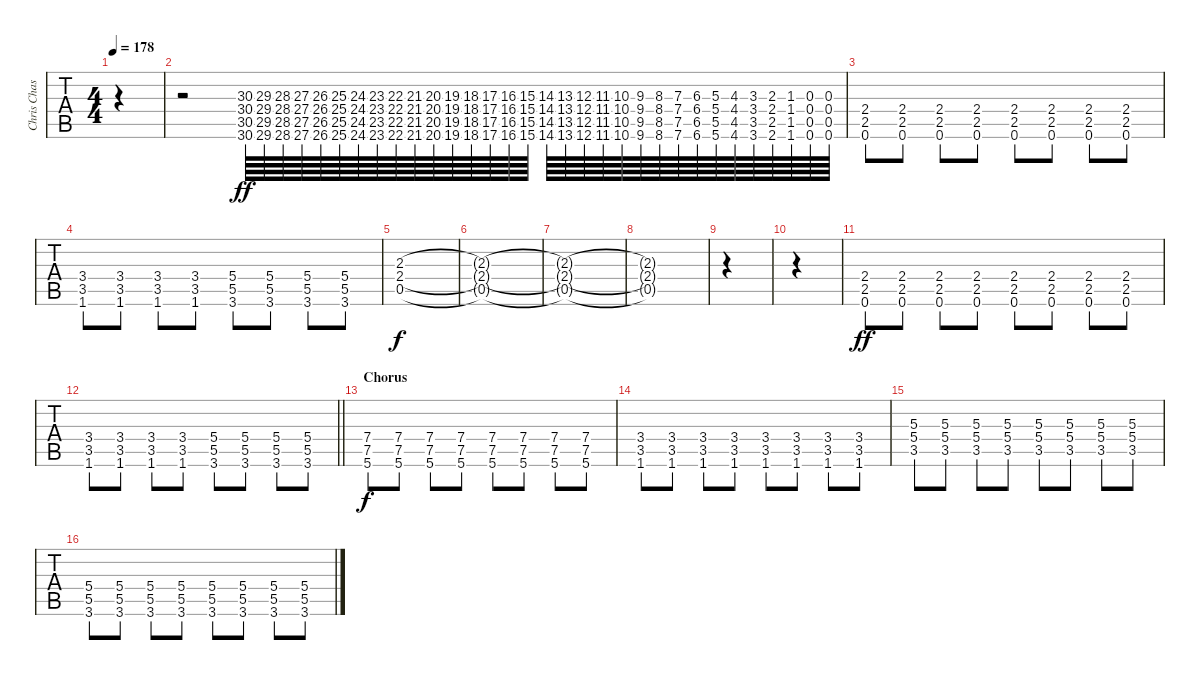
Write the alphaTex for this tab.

\track ("Chris Chasse - Guitar One" "Chris Chas") {instrument distortionguitar}
\staff {tabs}
\tuning (Eb4 Bb3 Gb3 Db3 Ab2 Eb2) {hide}
\ts (4 4)
\tempo 178
\clef g2
\ks c
|
r.2 (30.3 30.4 30.5 30.6).64{dy ff} (29.3 29.4 29.5 29.6).64 (28.3 28.4 28.5 28.6).64 (27.3 27.4 27.5 27.6).64 (26.3 26.4 26.5 26.6).64 (25.3 25.4 25.5 25.6).64 (24.3 24.4 24.5 24.6).64 (23.3 23.4 23.5 23.6).64 (22.3 22.4 22.5 22.6).64 (21.3 21.4 21.5 21.6).64 (20.3 20.4 20.5 20.6).64 (19.3 19.4 19.5 19.6).64 (18.3 18.4 18.5 18.6).64 (17.3 17.4 17.5 17.6).64 (16.3 16.4 16.5 16.6).64 (15.3 15.4 15.5 15.6).64 (14.3 14.4 14.5 14.6).64 (13.3 13.4 13.5 13.6).64 (12.3 12.4 12.5 12.6).64 (11.3 11.4 11.5 11.6).64 (10.3 10.4 10.5 10.6).64 (9.3 9.4 9.5 9.6).64 (8.3 8.4 8.5 8.6).64 (7.3 7.4 7.5 7.6).64 (6.3 6.4 6.5 6.6).64 (5.3 5.4 5.5 5.6).64 (4.3 4.4 4.5 4.6).64 (3.3 3.4 3.5 3.6).64 (2.3 2.4 2.5 2.6).64 (1.3 1.4 1.5 1.6).64 (0.3 0.4 0.5 0.6).64 (0.3 0.4 0.5 0.6).64 |
(2.4 2.5 0.6).8 (2.4 2.5 0.6).8 (2.4 2.5 0.6).8 (2.4 2.5 0.6).8 (2.4 2.5 0.6).8 (2.4 2.5 0.6).8 (2.4 2.5 0.6).8 (2.4 2.5 0.6).8 |
(3.4 3.5 1.6).8 (3.4 3.5 1.6).8 (3.4 3.5 1.6).8 (3.4 3.5 1.6).8 (5.4 5.5 3.6).8 (5.4 5.5 3.6).8 (5.4 5.5 3.6).8 (5.4 5.5 3.6).8 |
(2.3 2.4 0.5).1{dy f balance 3} |
(2.3{t} 2.4{t} 0.5{t}).1 |
(2.3{t} 2.4{t} 0.5{t}).1{volume 0} |
(2.3{t} 2.4{t} 0.5{t}).1 |
|
|
(2.4 2.5 0.6).8{dy ff volume 13} (2.4 2.5 0.6).8 (2.4 2.5 0.6).8 (2.4 2.5 0.6).8 (2.4 2.5 0.6).8 (2.4 2.5 0.6).8 (2.4 2.5 0.6).8 (2.4 2.5 0.6).8 |
\barLineRight lightlight
(3.4 3.5 1.6).8 (3.4 3.5 1.6).8 (3.4 3.5 1.6).8 (3.4 3.5 1.6).8 (5.4 5.5 3.6).8 (5.4 5.5 3.6).8 (5.4 5.5 3.6).8 (5.4 5.5 3.6).8 |
\section ("" "Chorus")
(7.4 7.5 5.6).8{dy f} (7.4 7.5 5.6).8 (7.4 7.5 5.6).8 (7.4 7.5 5.6).8 (7.4 7.5 5.6).8 (7.4 7.5 5.6).8 (7.4 7.5 5.6).8 (7.4 7.5 5.6).8 |
(3.4 3.5 1.6).8 (3.4 3.5 1.6).8 (3.4 3.5 1.6).8 (3.4 3.5 1.6).8 (3.4 3.5 1.6).8 (3.4 3.5 1.6).8 (3.4 3.5 1.6).8 (3.4 3.5 1.6).8 |
(5.3 5.4 3.5).8 (5.3 5.4 3.5).8 (5.3 5.4 3.5).8 (5.3 5.4 3.5).8 (5.3 5.4 3.5).8 (5.3 5.4 3.5).8 (5.3 5.4 3.5).8 (5.3 5.4 3.5).8 |
(5.4 5.5 3.6).8 (5.4 5.5 3.6).8 (5.4 5.5 3.6).8 (5.4 5.5 3.6).8 (5.4 5.5 3.6).8 (5.4 5.5 3.6).8 (5.4 5.5 3.6).8 (5.4 5.5 3.6).8
